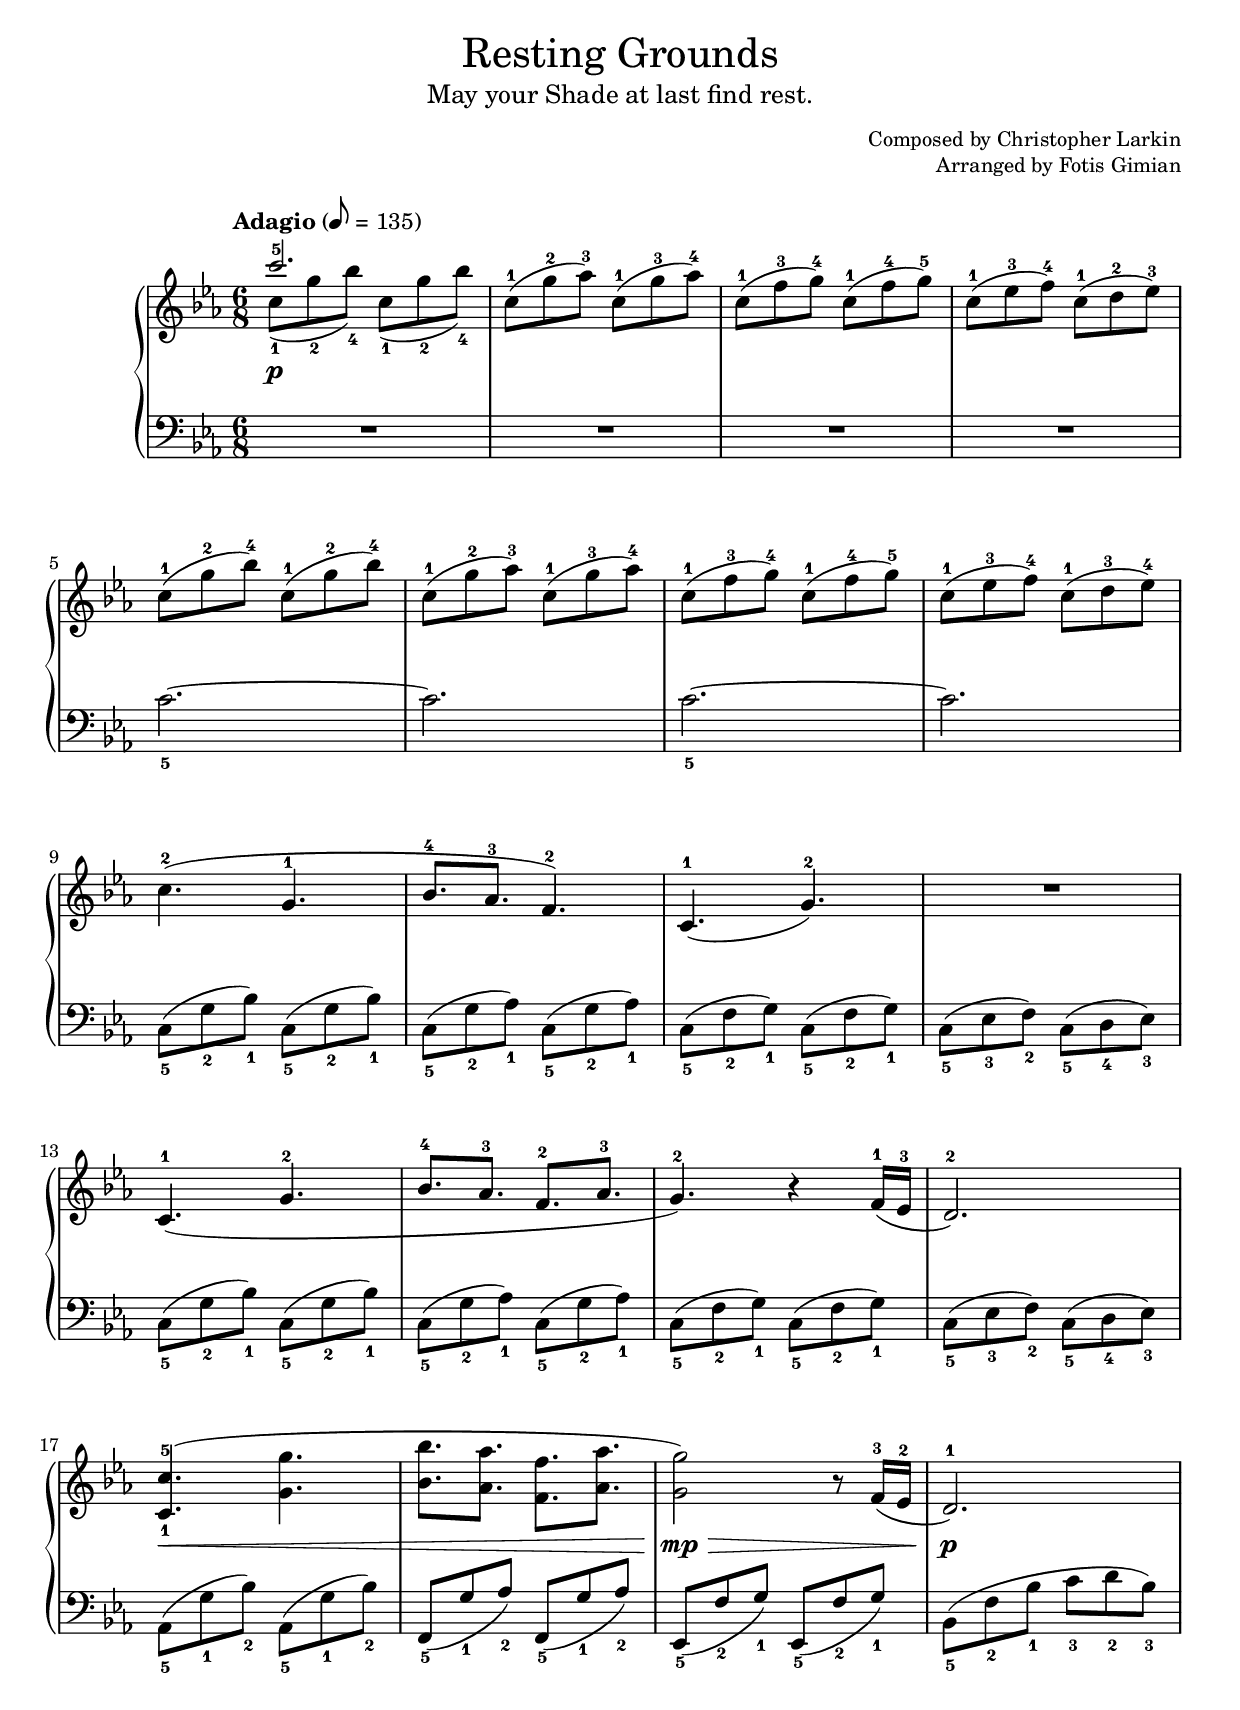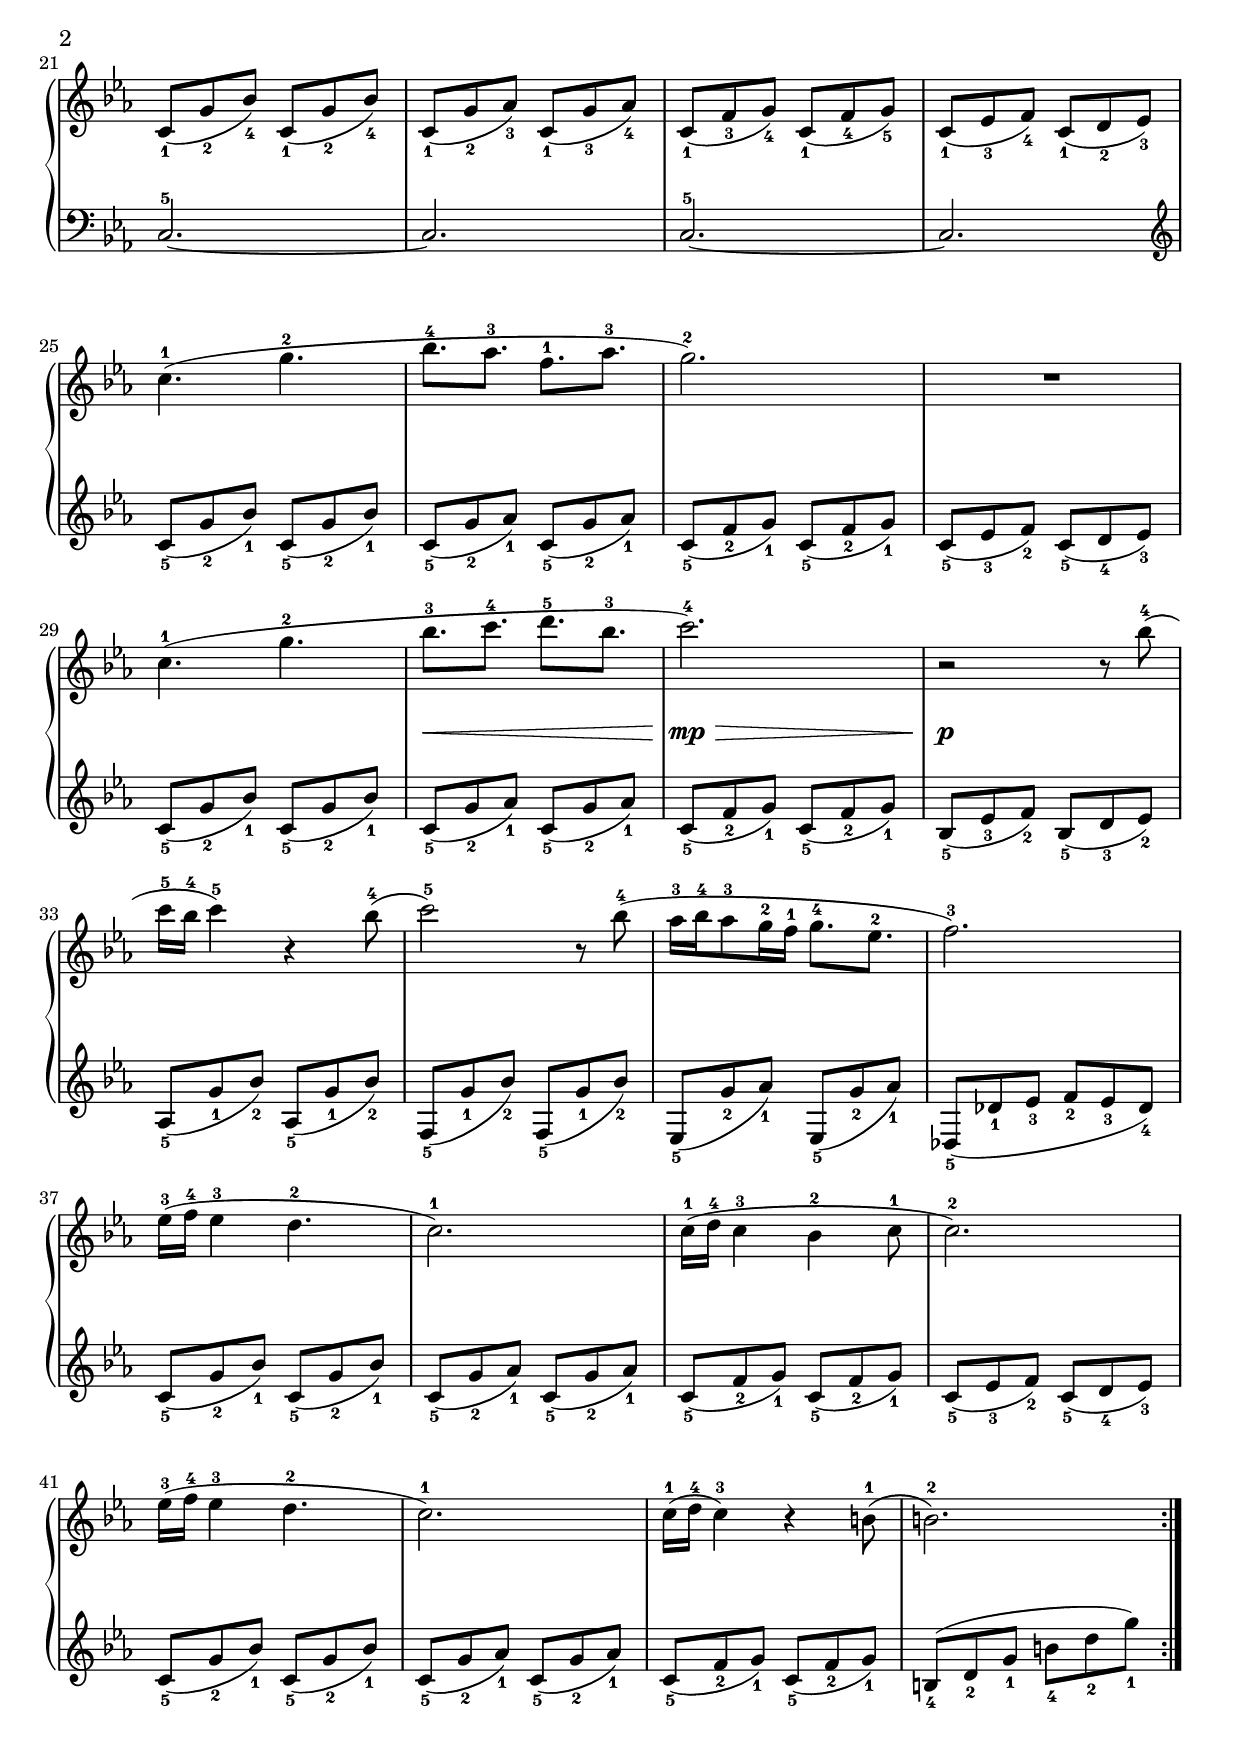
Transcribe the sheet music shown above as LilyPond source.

\version "2.22.1"
\language "english"

\header {
  title = "Resting Grounds"
  subtitle = "May your Shade at last find rest."
  composer = "Christopher Larkin"
  arranger = "Fotis Gimian"
}

global = {
  \key c \minor
  \time 6/8
  \tempo "Adagio" 8 = 135
}

right = \relative c'' {
  \global
  \repeat volta 2 {
    << { c'2.-5 } \\ { c,8-1 (g'-2 bf-4) c,-1 (g'-2 bf-4) } >>
    c,8-1 (g'-2 af-3) c,-1 (g'-3 af-4)
    c,8-1 (f-3 g-4) c,-1 (f-4 g-5)
    c,8-1 (ef-3 f-4) c-1 (d-2 ef-3)
    c8-1 (g'-2 bf-4) c,-1 (g'-2 bf-4)
    c,8-1 (g'-2 af-3) c,-1 (g'-3 af-4)
    c,8-1 (f-3 g-4) c,-1 (f-4 g-5)
    c,8-1 (ef-3 f-4) c-1 (d-3 ef-4)
    c4.-2 (g-1
    bf8.-4 af-3 f4.-2)
    c4.-1 (g'-2)
    R2.
    c,4.-1 (g'-2
    bf8.-4 af-3 f-2 af-3
    g4.-2) r4 f16-1 (ef-3
    d2.-2)
    <c-1 c'-5>4. (<g' g'>
    <bf bf'>8. <af af'> <f f'> <af af'>
    <g g'>2) r8 f16-3 (ef-2
    d2.-1)
    c8_1 (g'_2 bf_4) c,_1 (g'_2 bf_4)
    c,8_1 (g'_2 af_3) c,_1 (g'_3 af_4)
    c,8_1 (f_3 g_4) c,_1 (f_4 g_5)
    c,8_1 (ef_3 f_4) c_1 (d_2 ef_3)
    c'4.-1 (g'-2
    bf8.-4 af-3 f-1 af-3
    g2.-2)
    R2.
    c,4.-1 (g'-2
    bf8.-3 c-4 d-5 bf-3
    c2.-4)
    r2 r8 bf-4
    (c16-5 bf-4 c4-5) r4 bf8-4
    (c2-5) r8 bf-4
    (af16-3 bf-4 af8-3 g16-2 f-1 g8.-4 ef-2
    f2.-3)
    ef16-3 (f-4 ef4-3 d4.-2
    c2.-1)
    c16-1 (d-4 c4-3 bf-2 c8-1
    c2.-2)
    ef16-3 (f-4 ef4-3 d4.-2
    c2.-1)
    c16-1 (d-4 c4-3) r4 b8-1
    (b2.-2)
  }
}

left = \relative c' {
  \global
  \clef bass
  \repeat volta 2 {
    R2.*4
    c2._5 ~ c
    c2._5 ~ c
    c,8_5 (g'_2 bf_1) c,_5 (g'_2 bf_1)
    c,8_5 (g'_2 af_1) c,_5 (g'_2 af_1)
    c,8_5 (f_2 g_1) c,_5 (f_2 g_1)
    c,8_5 (ef_3 f_2) c_5 (d_4 ef_3)
    c8_5 (g'_2 bf_1) c,_5 (g'_2 bf_1)
    c,8_5 (g'_2 af_1) c,_5 (g'_2 af_1)
    c,8_5 (f_2 g_1) c,_5 (f_2 g_1)
    c,8_5 (ef_3 f_2) c_5 (d_4 ef_3)
    af,8_5 (g'_1 bf_2) af,_5 (g'_1 bf_2)
    f,8_5 (g'_1 af_2) f,_5 (g'_1 af_2)
    ef,8_5 (f'_2 g_1) ef,_5 (f'_2 g_1)
    bf,8_5 (f'_2 bf_1 c_3 d_2 bf_3)
    c,2.-5 ~ c
    c2.-5 ~ c
    \clef treble c'8_5 (g'_2 bf_1) c,_5 (g'_2 bf_1)
    c,8_5 (g'_2 af_1) c,_5 (g'_2 af_1)
    c,8_5 (f_2 g_1) c,_5 (f_2 g_1)
    c,8_5 (ef_3 f_2) c_5 (d_4 ef_3)
    c8_5 (g'_2 bf_1) c,_5 (g'_2 bf_1)
    c,8_5 (g'_2 af_1) c,_5 (g'_2 af_1)
    c,8_5 (f_2 g_1) c,_5 (f_2 g_1)
    bf,8_5 (ef_3 f_2) bf,_5 (d_3 ef_2)
    af,8_5 (g'_1 bf_2) af,_5 (g'_1 bf_2)
    f,8_5 (g'_1 bf_2) f,_5 (g'_1 bf_2)
    ef,,8_5 (g'_2 af_1) ef,_5 (g'_2 af_1)
    df,,8_5 (df'_1 ef_3 f_2 ef_3 df_4)
    c8_5 (g'_2 bf_1) c,_5 (g'_2 bf_1)
    c,8_5 (g'_2 af_1) c,_5 (g'_2 af_1)
    c,8_5 (f_2 g_1) c,_5 (f_2 g_1)
    c,8_5 (ef_3 f_2) c_5 (d_4 ef_3)
    c8_5 (g'_2 bf_1) c,_5 (g'_2 bf_1)
    c,8_5 (g'_2 af_1) c,_5 (g'_2 af_1)
    c,8_5 (f_2 g_1) c,_5 (f_2 g_1)
    b,8_4 (d_2 g_1 b_4 d_2 g_1)
  }
}

dynamics = {
  s2.*16\p
  s2.*2\<
  s2.\!\mp\>
  s2.*10\!\p
  s2.*1\<
  s2.*1\!\mp\>
  s2.*13\!\p
}

pages = 2
systems = 11
staffDistance = #12.5

\header {
  % Remove default LilyPond tagline.
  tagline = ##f
}

\book {
  \paper {
    % Configure score pages and system spacing.
    page-count = \pages
    system-count = \systems

    % Fill the score to the bottom of the page.
    ragged-last-bottom = ##f

    % Customise the header style.
    bookTitleMarkup = \markup {
      \vspace #2
      \column {
        % Space between the title and subtitle.
        \override #'(baseline-skip . 3.5)
        \column {
          \fill-line {
            \huge \larger \larger \larger
            \fromproperty #'header:title
          }
          \fill-line {
            \large \fromproperty #'header:subtitle
          }
        }
        \vspace #0.7
        % Space between the composer and arranger.
        \override #'(baseline-skip . 2.5)
        \column {
          \fill-line {
            \null
            \smaller \concat { "Composed by " \fromproperty #'header:composer }
          }
          \fill-line {
            \null
            \smaller \concat { "Arranged by " \fromproperty #'header:arranger }
          }
        }
        \vspace #0.5
      }
    }
  }

  \score {
    \layout {
      % Set the minimum distance between staffs within a system.
      \context {
        \Score
        \override StaffGrouper.staff-staff-spacing.minimum-distance = \staffDistance
      }

      % Increase the space below the tempo marking.
      \override Score.MetronomeMark.padding = #5

      % Ensure that octave lines show the va characters.
      \set Staff.ottavationMarkups = #ottavation-ordinals
    }

    \new PianoStaff <<
      \new Staff \right
      \new Dynamics \dynamics
      \new Staff \left
    >>

    \midi {
      % Ensure a MIDI file is exported.
    }
  }
}

